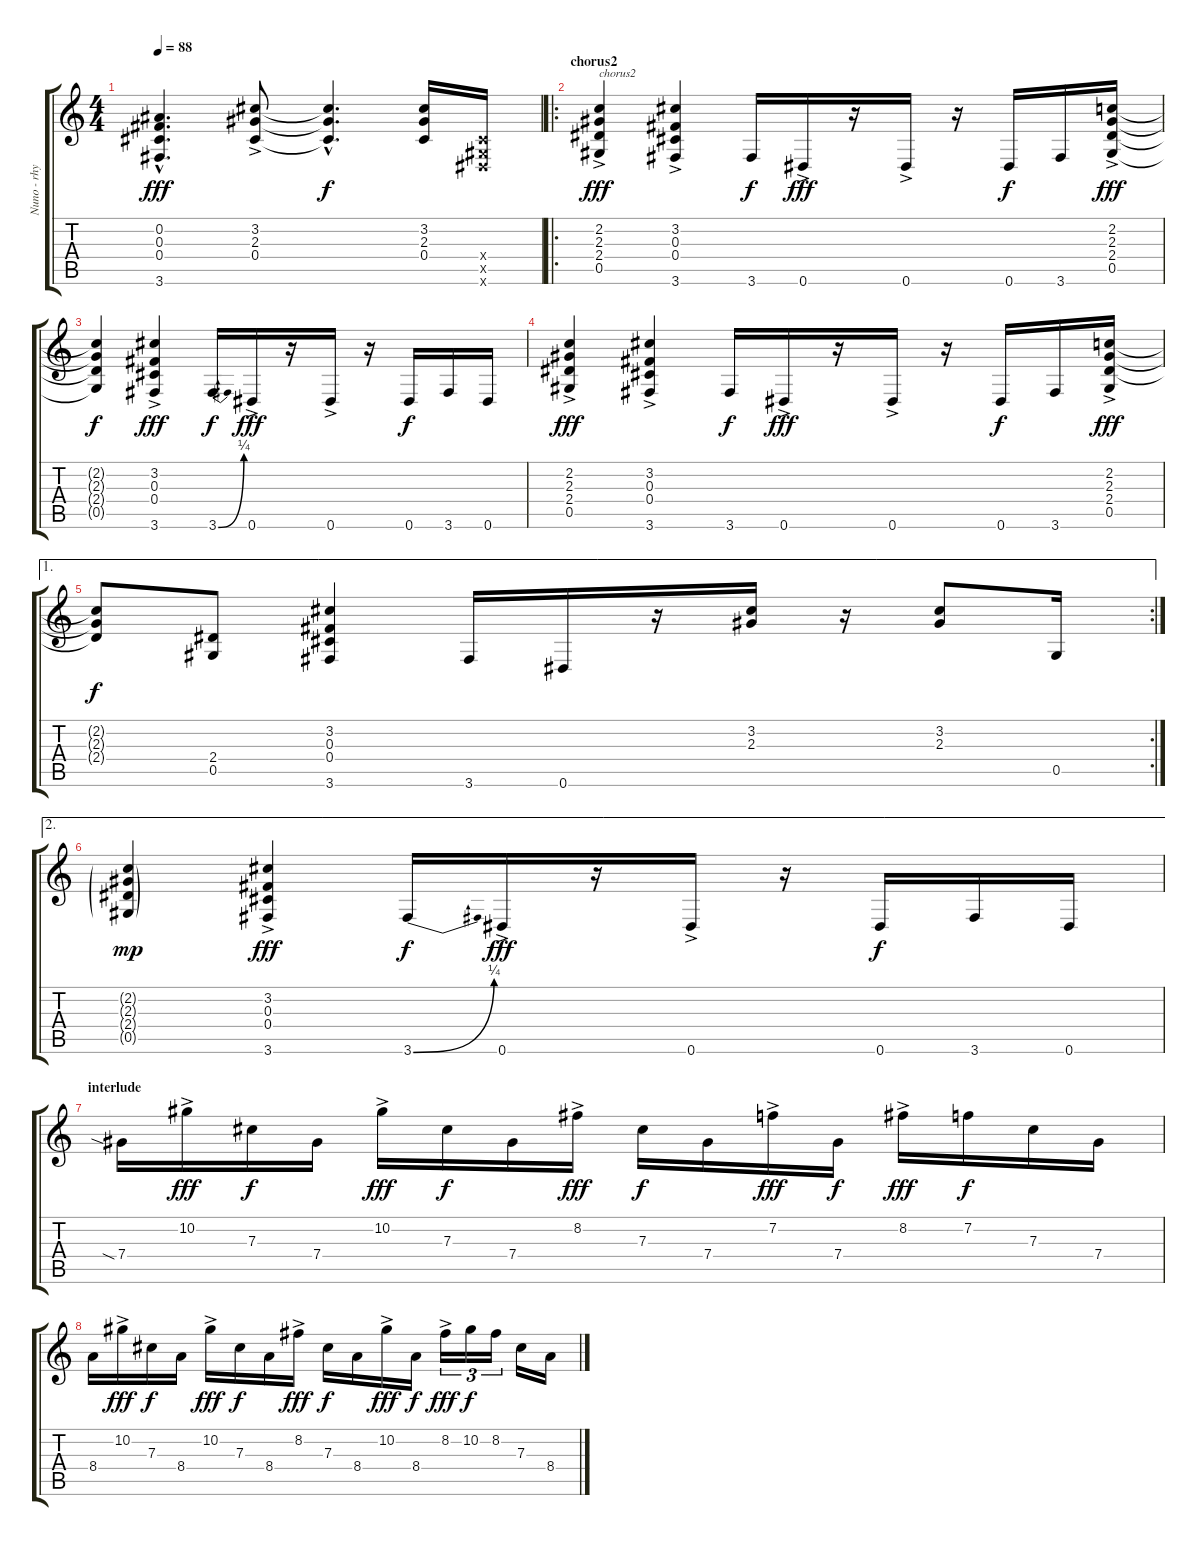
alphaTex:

\track ("Nuno - rhythm" "Nuno - rhy") {instrument distortionguitar}
\staff {score tabs}
\tuning (Eb4 Bb3 Gb3 Db3 Ab2 Eb2) {hide}
\ts (4 4)
\tempo 88
\clef g2
\ks c
(0.2{hac} 0.3{hac} 0.4{hac} 3.6{hac}).4{d dy fff} (3.2{ac} 2.3{ac} 0.4{ac}).8 (3.2{hac t} 2.3{hac t} 0.4{hac t}).4{d dy f} (3.2 2.3 0.4).16 (0.4{x} 0.5{x} 0.6{x}).16 |
\ro
\section ("" "chorus2")
(2.2{ac} 2.3{ac} 2.4{ac} 0.5{ac}).4{txt "chorus2" dy fff} (3.2{ac} 0.3{ac} 0.4{ac} 3.6{ac}).4 3.6.16{dy f} 0.6{ac}.16{dy fff} r.16 0.6{ac}.16 r.16 0.6.16{dy f} 3.6.16 (2.2{ac} 2.3{ac} 2.4{ac} 0.5{ac}).16{dy fff} |
(2.2{t} 2.3{t} 2.4{t} 0.5{t}).4{dy f} (3.2{ac} 0.3{ac} 0.4{ac} 3.6{ac}).4{dy fff} 3.6{be (bend 0 0 60 1)}.16{dy f} 0.6{ac}.16{dy fff} r.16 0.6{ac}.16 r.16 0.6.16{dy f} 3.6.16 0.6.16 |
(2.2{ac} 2.3{ac} 2.4{ac} 0.5{ac}).4{dy fff} (3.2{ac} 0.3{ac} 0.4{ac} 3.6{ac}).4 3.6.16{dy f} 0.6{ac}.16{dy fff} r.16 0.6{ac}.16 r.16 0.6.16{dy f} 3.6.16 (2.2{ac} 2.3{ac} 2.4{ac} 0.5{ac}).16{dy fff} |
\ae 1
\rc 2
(2.2{t} 2.3{t} 2.4{t}).8{dy f} (2.4 0.5).8 (3.2 0.3 0.4 3.6).4 3.6.16 0.6.16 r.16 (3.2 2.3).16 r.16 (3.2 2.3).8 0.5.16 |
\ae 2
(2.2{g} 2.3{g} 2.4{g} 0.5{g}).4{dy mp} (3.2{ac} 0.3{ac} 0.4{ac} 3.6{ac}).4{dy fff} 3.6{be (bend 0 0 60 1)}.16{dy f} 0.6{ac}.16{dy fff} r.16 0.6{ac}.16 r.16 0.6.16{dy f} 3.6.16 0.6.16 |
\section ("" "interlude")
7.4{sia}.16 10.2{ac}.16{dy fff} 7.3.16{dy f} 7.4.16 10.2{ac}.16{dy fff} 7.3.16{dy f} 7.4.16 8.2{ac}.16{dy fff} 7.3.16{dy f} 7.4.16 7.2{ac}.16{dy fff} 7.4.16{dy f} 8.2{ac}.16{dy fff} 7.2.16{dy f} 7.3.16 7.4.16 |
8.4.16 10.2{ac}.16{dy fff} 7.3.16{dy f} 8.4.16 10.2{ac}.16{dy fff} 7.3.16{dy f} 8.4.16 8.2{ac}.16{dy fff} 7.3.16{dy f} 8.4.16 10.2{ac}.16{dy fff} 8.4.16{dy f} 8.2{ac}.16{tu (3 2) dy fff} 10.2.16{tu (3 2) dy f} 8.2.16{tu (3 2)} 7.3.16 8.4.16
